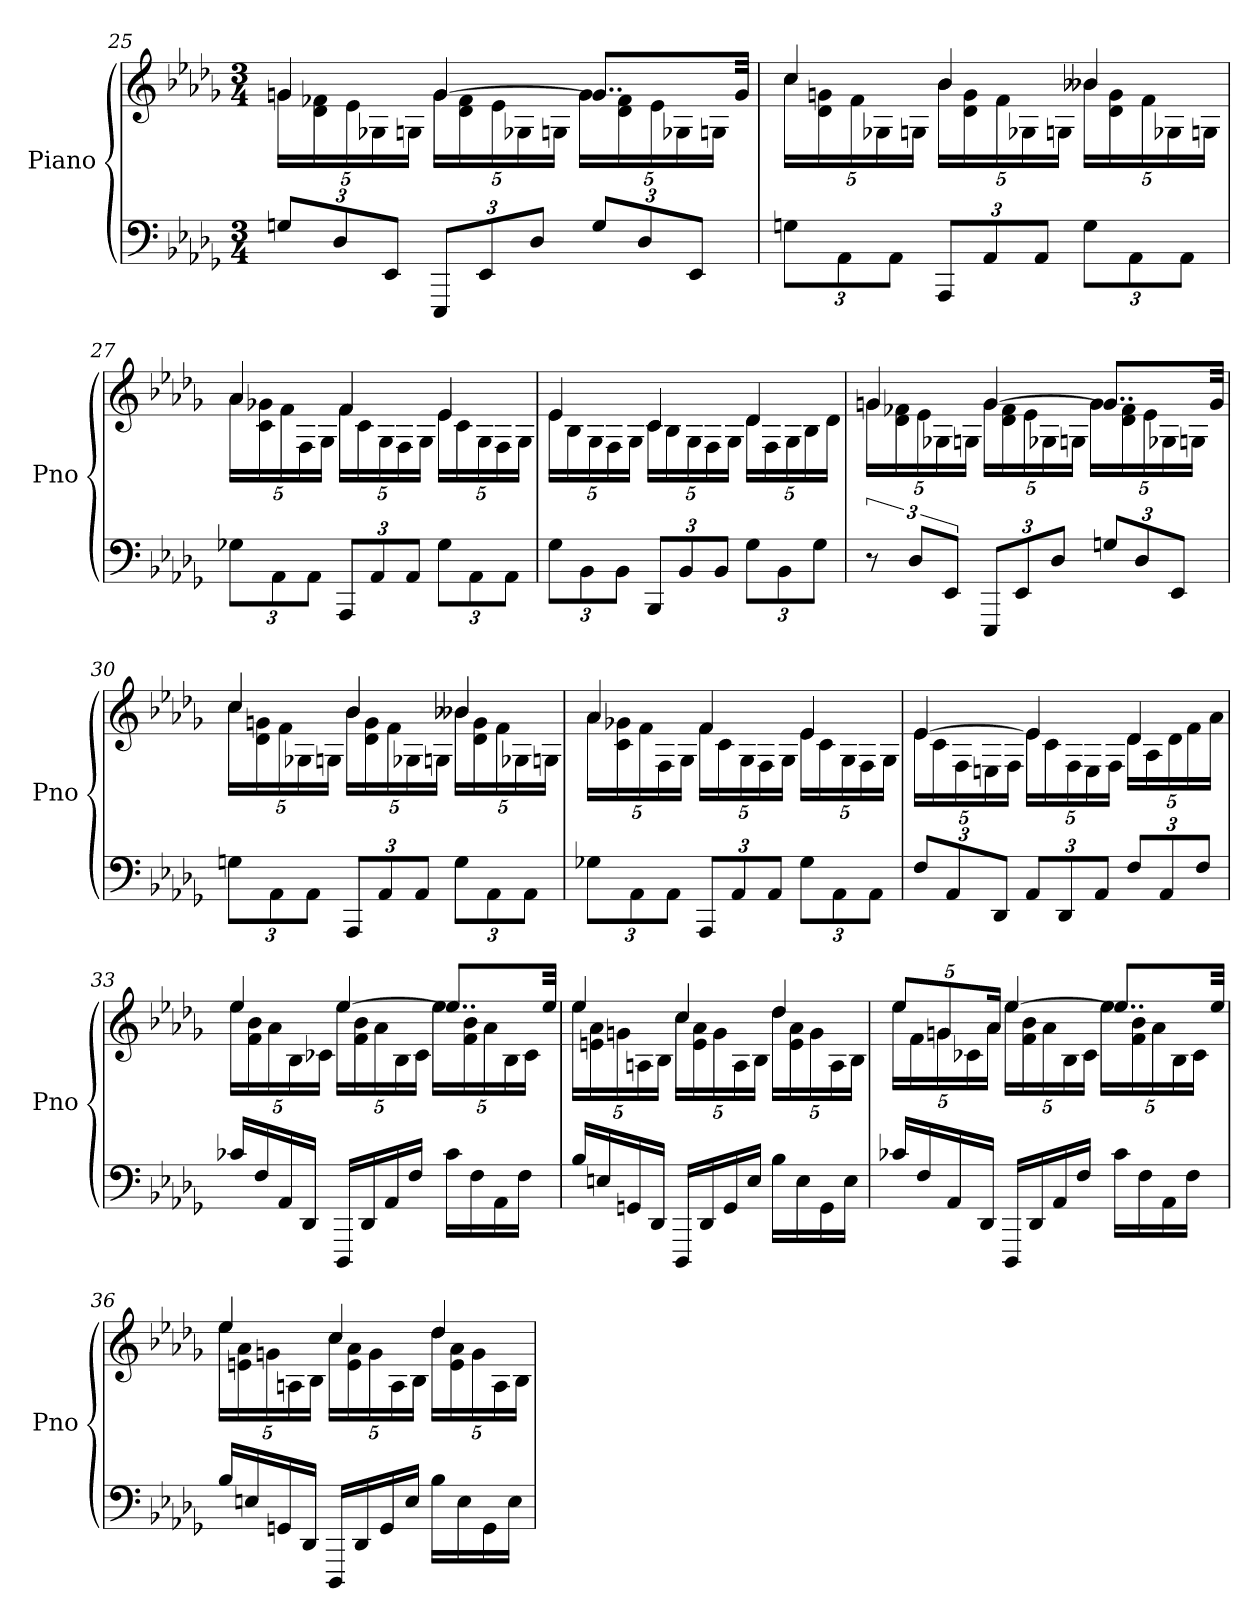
**kern	**kern
*part1	*part1
*staff2	*staff1
*I"Piano	*
*I'Pno	*
*clefF4	*clefG2
*k[b-e-a-d-g-]	*k[b-e-a-d-g-]
*M3/4	*M3/4
=25	=25
*	*^
12GnL	4gn	20gLL
.	.	20d- 20f-X
12D-	.	.
.	.	20e-
.	.	20G-X
12EE-J	.	.
.	.	20GnJJ
12EEE-L	[4g	20gLL
.	.	20d- 20f-
12EE-	.	.
.	.	20e-
.	.	20G-X
12D-J	.	.
.	.	20GnJJ
12GL	8..gL]	20gLL
.	.	20d- 20f-
12D-	.	.
.	.	20e-
.	.	20G-X
12EE-J	.	.
.	.	20GnJJ
.	32gJkk	.
=26	=26	=26
12GnL	4cc	20ccLL
.	.	20d- 20gn
12AA-	.	.
.	.	20f
.	.	20G-X
12AA-J	.	.
.	.	20GnJJ
12AAA-L	4b-	20b-LL
.	.	20d- 20g
12AA-	.	.
.	.	20f
.	.	20G-X
12AA-J	.	.
.	.	20GnJJ
12GL	4b--X	20b--XLL
.	.	20d- 20g
12AA-	.	.
.	.	20f
.	.	20G-X
12AA-J	.	.
.	.	20GnJJ
=27	=27	=27
12G-XL	4a-	20a-LL
.	.	20c 20g-X
12AA-	.	.
.	.	20f
.	.	20F
12AA-J	.	.
.	.	20G-JJ
12AAA-L	4f	20fLL
.	.	20c
12AA-	.	.
.	.	20G-
.	.	20F
12AA-J	.	.
.	.	20G-JJ
12G-L	4e-	20e-LL
.	.	20c
12AA-	.	.
.	.	20G-
.	.	20F
12AA-J	.	.
.	.	20G-JJ
=28	=28	=28
12G-L	4e-	20e-LL
.	.	20B-
12BB-	.	.
.	.	20G-
.	.	20F
12BB-J	.	.
.	.	20G-JJ
12BBB-L	4c	20cLL
.	.	20B-
12BB-	.	.
.	.	20G-
.	.	20F
12BB-J	.	.
.	.	20G-JJ
12G-L	4d-	20d-LL
.	.	20F
12BB-	.	.
.	.	20G-
.	.	20B-
12G-J	.	.
.	.	20d-JJ
=29	=29	=29
12r	4gn	20gLL
.	.	20d- 20f-X
12D-L	.	.
.	.	20e-
.	.	20G-X
12EE-J	.	.
.	.	20GnJJ
12EEE-L	[4g	20gLL
.	.	20d- 20f-
12EE-	.	.
.	.	20e-
.	.	20G-X
12D-J	.	.
.	.	20GnJJ
12GnL	8..gL]	20gLL
.	.	20d- 20f-
12D-	.	.
.	.	20e-
.	.	20G-X
12EE-J	.	.
.	.	20GnJJ
.	32gJkk	.
=30	=30	=30
12GnL	4cc	20ccLL
.	.	20d- 20gn
12AA-	.	.
.	.	20f
.	.	20G-X
12AA-J	.	.
.	.	20GnJJ
12AAA-L	4b-	20b-LL
.	.	20d- 20g
12AA-	.	.
.	.	20f
.	.	20G-X
12AA-J	.	.
.	.	20GnJJ
12GL	4b--X	20b--XLL
.	.	20d- 20g
12AA-	.	.
.	.	20f
.	.	20G-X
12AA-J	.	.
.	.	20GnJJ
=31	=31	=31
12G-XL	4a-	20a-LL
.	.	20c 20g-X
12AA-	.	.
.	.	20f
.	.	20F
12AA-J	.	.
.	.	20G-JJ
12AAA-L	4f	20fLL
.	.	20c
12AA-	.	.
.	.	20G-
.	.	20F
12AA-J	.	.
.	.	20G-JJ
12G-L	4e-	20e-LL
.	.	20c
12AA-	.	.
.	.	20G-
.	.	20F
12AA-J	.	.
.	.	20G-JJ
=32	=32	=32
12FL	[4e-	20e-LL
.	.	20c
12AA-	.	.
.	.	20F
.	.	20En
12DD-J	.	.
.	.	20FJJ
12AA-L	4e-]	20e-LL
.	.	20c
12DD-	.	.
.	.	20F
.	.	20E
12AA-J	.	.
.	.	20FJJ
12FL	4d-	20d-LL
.	.	20A-
12AA-	.	.
.	.	20d-
.	.	20f
12FJ	.	.
.	.	20a-JJ
=33	=33	=33
16c-XLL	4ee-	20ee-LL
.	.	20f 20b-
16F	.	.
.	.	20a-
16AA-	.	.
.	.	20B-
16DD-JJ	.	.
.	.	20c-XJJ
16DDD-LL	[4ee-	20ee-LL
.	.	20f 20b-
16DD-	.	.
.	.	20a-
16AA-	.	.
.	.	20B-
16FJJ	.	.
.	.	20c-JJ
16c-LL	8..ee-L]	20ee-LL
.	.	20f 20b-
16F	.	.
.	.	20a-
16AA-	.	.
.	.	20B-
16FJJ	.	.
.	.	20c-JJ
.	32ee-Jkk	.
=34	=34	=34
16B-LL	4ee-	20ee-LL
.	.	20en 20a-
16En	.	.
.	.	20gn
16GGn	.	.
.	.	20An
16DD-JJ	.	.
.	.	20B-JJ
16DDD-LL	4cc	20ccLL
.	.	20e 20a-
16DD-	.	.
.	.	20g
16GG	.	.
.	.	20A
16EJJ	.	.
.	.	20B-JJ
16B-LL	4dd-	20dd-LL
.	.	20e 20a-
16E	.	.
.	.	20g
16GG	.	.
.	.	20A
16EJJ	.	.
.	.	20B-JJ
=35	=35	=35
16c-XLL	10ee-L	20ee-LL
.	.	20f
16F	.	.
.	10gn	20g
16AA-	.	.
.	.	20c-X
16DD-JJ	.	.
.	20a-Jk	20a-JJ
16DDD-LL	[4ee-	20ee-LL
.	.	20f 20b-
16DD-	.	.
.	.	20a-
16AA-	.	.
.	.	20B-
16FJJ	.	.
.	.	20c-JJ
16c-LL	8..ee-L]	20ee-LL
.	.	20f 20b-
16F	.	.
.	.	20a-
16AA-	.	.
.	.	20B-
16FJJ	.	.
.	.	20c-JJ
.	32ee-Jkk	.
=36	=36	=36
16B-LL	4ee-	20ee-LL
.	.	20en 20a-
16En	.	.
.	.	20gn
16GGn	.	.
.	.	20An
16DD-JJ	.	.
.	.	20B-JJ
16DDD-LL	4cc	20ccLL
.	.	20e 20a-
16DD-	.	.
.	.	20g
16GG	.	.
.	.	20A
16EJJ	.	.
.	.	20B-JJ
16B-LL	4dd-	20dd-LL
.	.	20e 20a-
16E	.	.
.	.	20g
16GG	.	.
.	.	20A
16EJJ	.	.
.	.	20B-JJ
*	*v	*v
=	=
*-	*-
